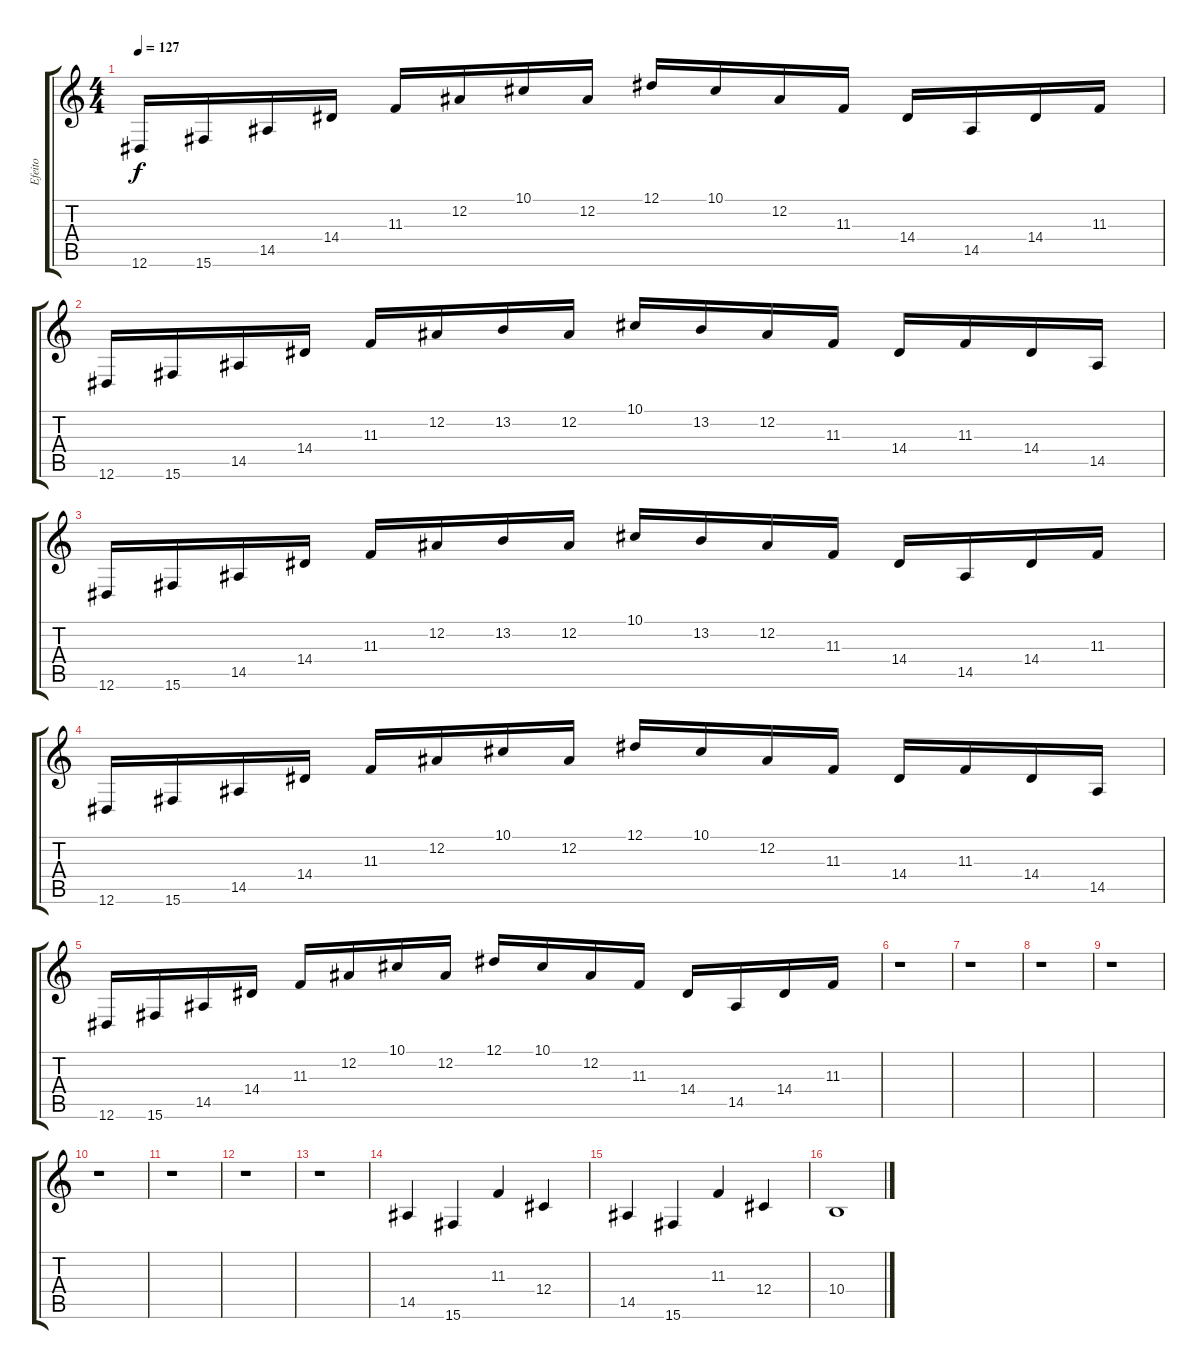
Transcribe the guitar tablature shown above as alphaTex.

\track ("Efeito" "Efeito") {instrument lead1square}
\staff {score tabs}
\tuning (Eb4 Bb3 Gb3 Db3 Ab2 Eb2) {hide}
\ts (4 4)
\tempo 127
\clef g2
\ks c
12.6.16{dy f} 15.6.16 14.5.16 14.4.16 11.3.16 12.2.16 10.1.16 12.2.16 12.1.16 10.1.16 12.2.16 11.3.16 14.4.16 14.5.16 14.4.16 11.3.16 |
12.6.16 15.6.16 14.5.16 14.4.16 11.3.16 12.2.16 13.2.16 12.2.16 10.1.16 13.2.16 12.2.16 11.3.16 14.4.16 11.3.16 14.4.16 14.5.16 |
12.6.16 15.6.16 14.5.16 14.4.16 11.3.16 12.2.16 13.2.16 12.2.16 10.1.16 13.2.16 12.2.16 11.3.16 14.4.16 14.5.16 14.4.16 11.3.16 |
12.6.16 15.6.16 14.5.16 14.4.16 11.3.16 12.2.16 10.1.16 12.2.16 12.1.16 10.1.16 12.2.16 11.3.16 14.4.16 11.3.16 14.4.16 14.5.16 |
12.6.16 15.6.16 14.5.16 14.4.16 11.3.16 12.2.16 10.1.16 12.2.16 12.1.16 10.1.16 12.2.16 11.3.16 14.4.16 14.5.16 14.4.16 11.3.16 |
r.1 |
r.1 |
r.1 |
r.1 |
r.1 |
r.1 |
r.1 |
r.1 |
14.5.4 15.6.4 11.3.4 12.4.4 |
14.5.4 15.6.4 11.3.4 12.4.4 |
10.4.1
